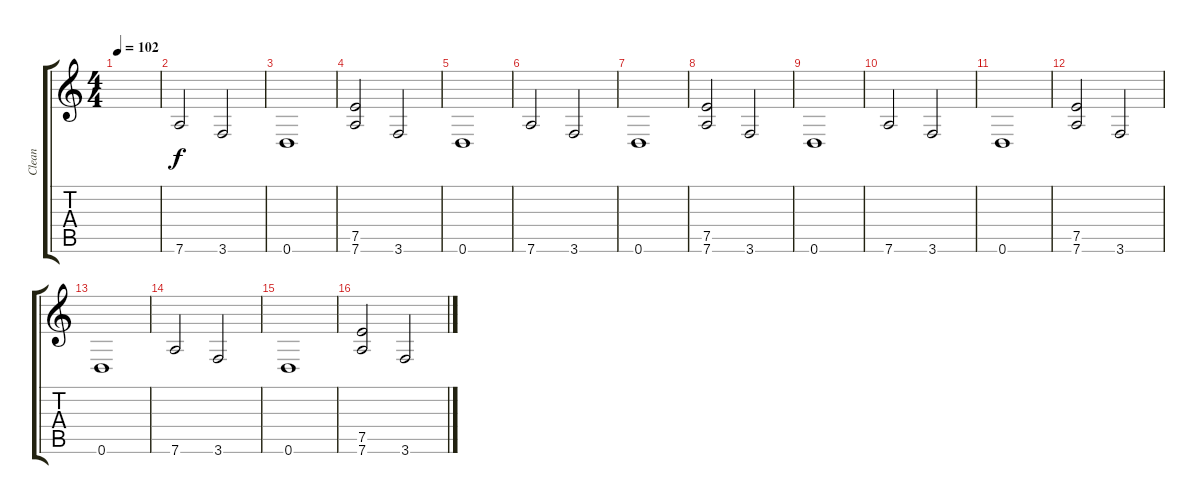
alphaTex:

\track ("Clean" "Clean") {instrument electricguitarjazz}
\staff {score tabs}
\tuning (E4 B3 G3 D3 A2 D2) {hide}
\ts (4 4)
\tempo 102
\clef g2
\ks c
|
7.6.2 3.6.2 |
0.6.1 |
(7.5 7.6).2 3.6.2 |
0.6.1 |
7.6.2 3.6.2 |
0.6.1 |
(7.5 7.6).2 3.6.2 |
0.6.1 |
7.6.2 3.6.2 |
0.6.1 |
(7.5 7.6).2 3.6.2 |
0.6.1 |
7.6.2 3.6.2 |
0.6.1 |
(7.5 7.6).2 3.6.2
